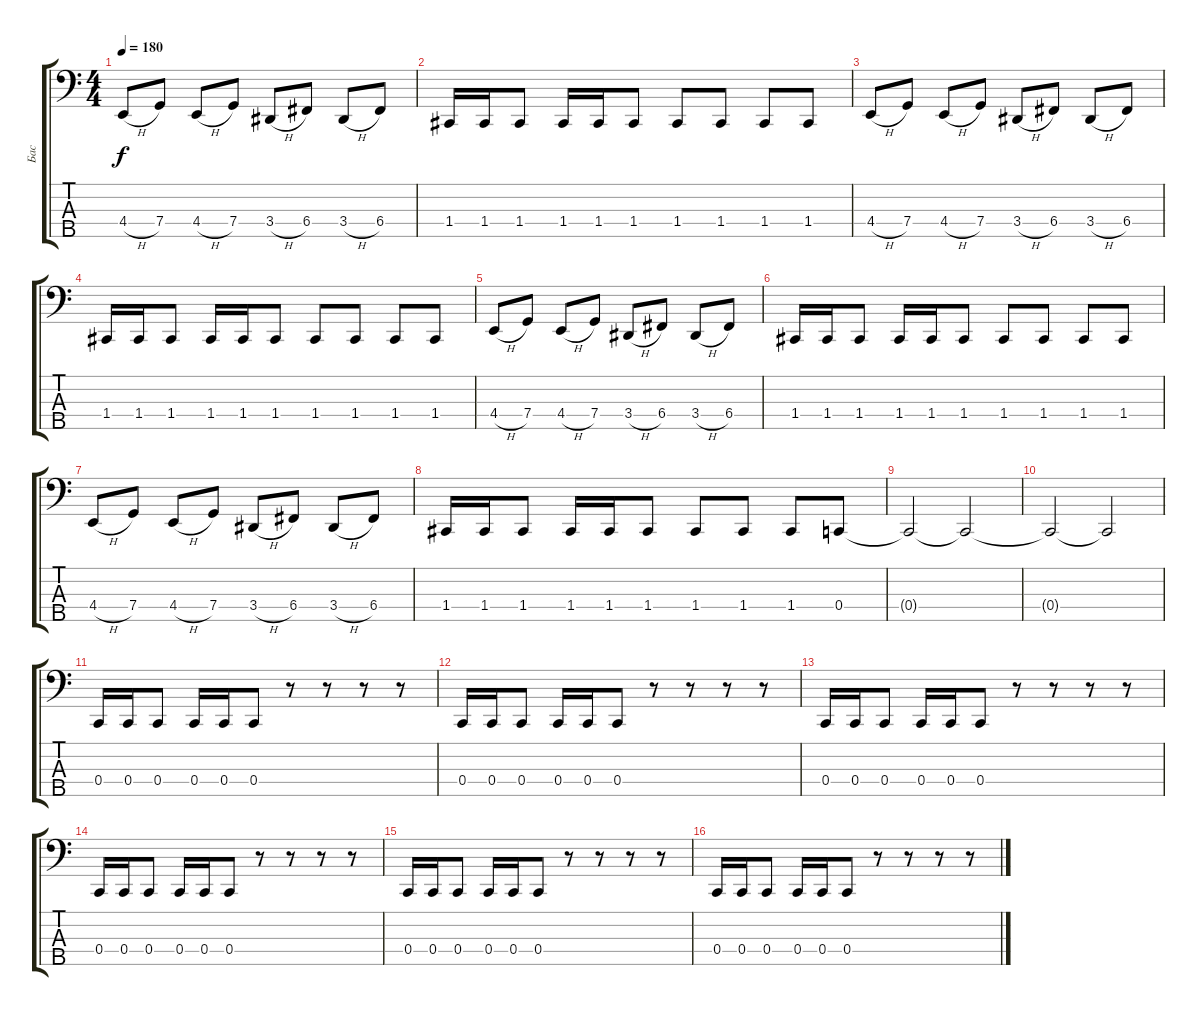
\track ("Бас" "Бас") {instrument electricbassfinger}
\staff {score tabs}
\tuning (F2 C2 G1 C1 A0) {hide}
\ts (4 4)
\tempo 180
\clef f4
\ks c
4.4{h}.8{dy f} 7.4.8 4.4{h}.8 7.4.8 3.4{h}.8 6.4.8 3.4{h}.8 6.4.8 |
1.4.16 1.4.16 1.4.8 1.4.16 1.4.16 1.4.8 1.4.8 1.4.8 1.4.8 1.4.8 |
4.4{h}.8 7.4.8 4.4{h}.8 7.4.8 3.4{h}.8 6.4.8 3.4{h}.8 6.4.8 |
1.4.16 1.4.16 1.4.8 1.4.16 1.4.16 1.4.8 1.4.8 1.4.8 1.4.8 1.4.8 |
4.4{h}.8 7.4.8 4.4{h}.8 7.4.8 3.4{h}.8 6.4.8 3.4{h}.8 6.4.8 |
1.4.16 1.4.16 1.4.8 1.4.16 1.4.16 1.4.8 1.4.8 1.4.8 1.4.8 1.4.8 |
4.4{h}.8 7.4.8 4.4{h}.8 7.4.8 3.4{h}.8 6.4.8 3.4{h}.8 6.4.8 |
1.4.16 1.4.16 1.4.8 1.4.16 1.4.16 1.4.8 1.4.8 1.4.8 1.4.8 0.4.8 |
0.4{t}.2 0.4{t}.2 |
0.4{t}.2 0.4{t}.2 |
0.4.16 0.4.16 0.4.8 0.4.16 0.4.16 0.4.8 r.8 r.8 r.8 r.8 |
0.4.16 0.4.16 0.4.8 0.4.16 0.4.16 0.4.8 r.8 r.8 r.8 r.8 |
0.4.16 0.4.16 0.4.8 0.4.16 0.4.16 0.4.8 r.8 r.8 r.8 r.8 |
0.4.16 0.4.16 0.4.8 0.4.16 0.4.16 0.4.8 r.8 r.8 r.8 r.8 |
0.4.16 0.4.16 0.4.8 0.4.16 0.4.16 0.4.8 r.8 r.8 r.8 r.8 |
0.4.16 0.4.16 0.4.8 0.4.16 0.4.16 0.4.8 r.8 r.8 r.8 r.8
